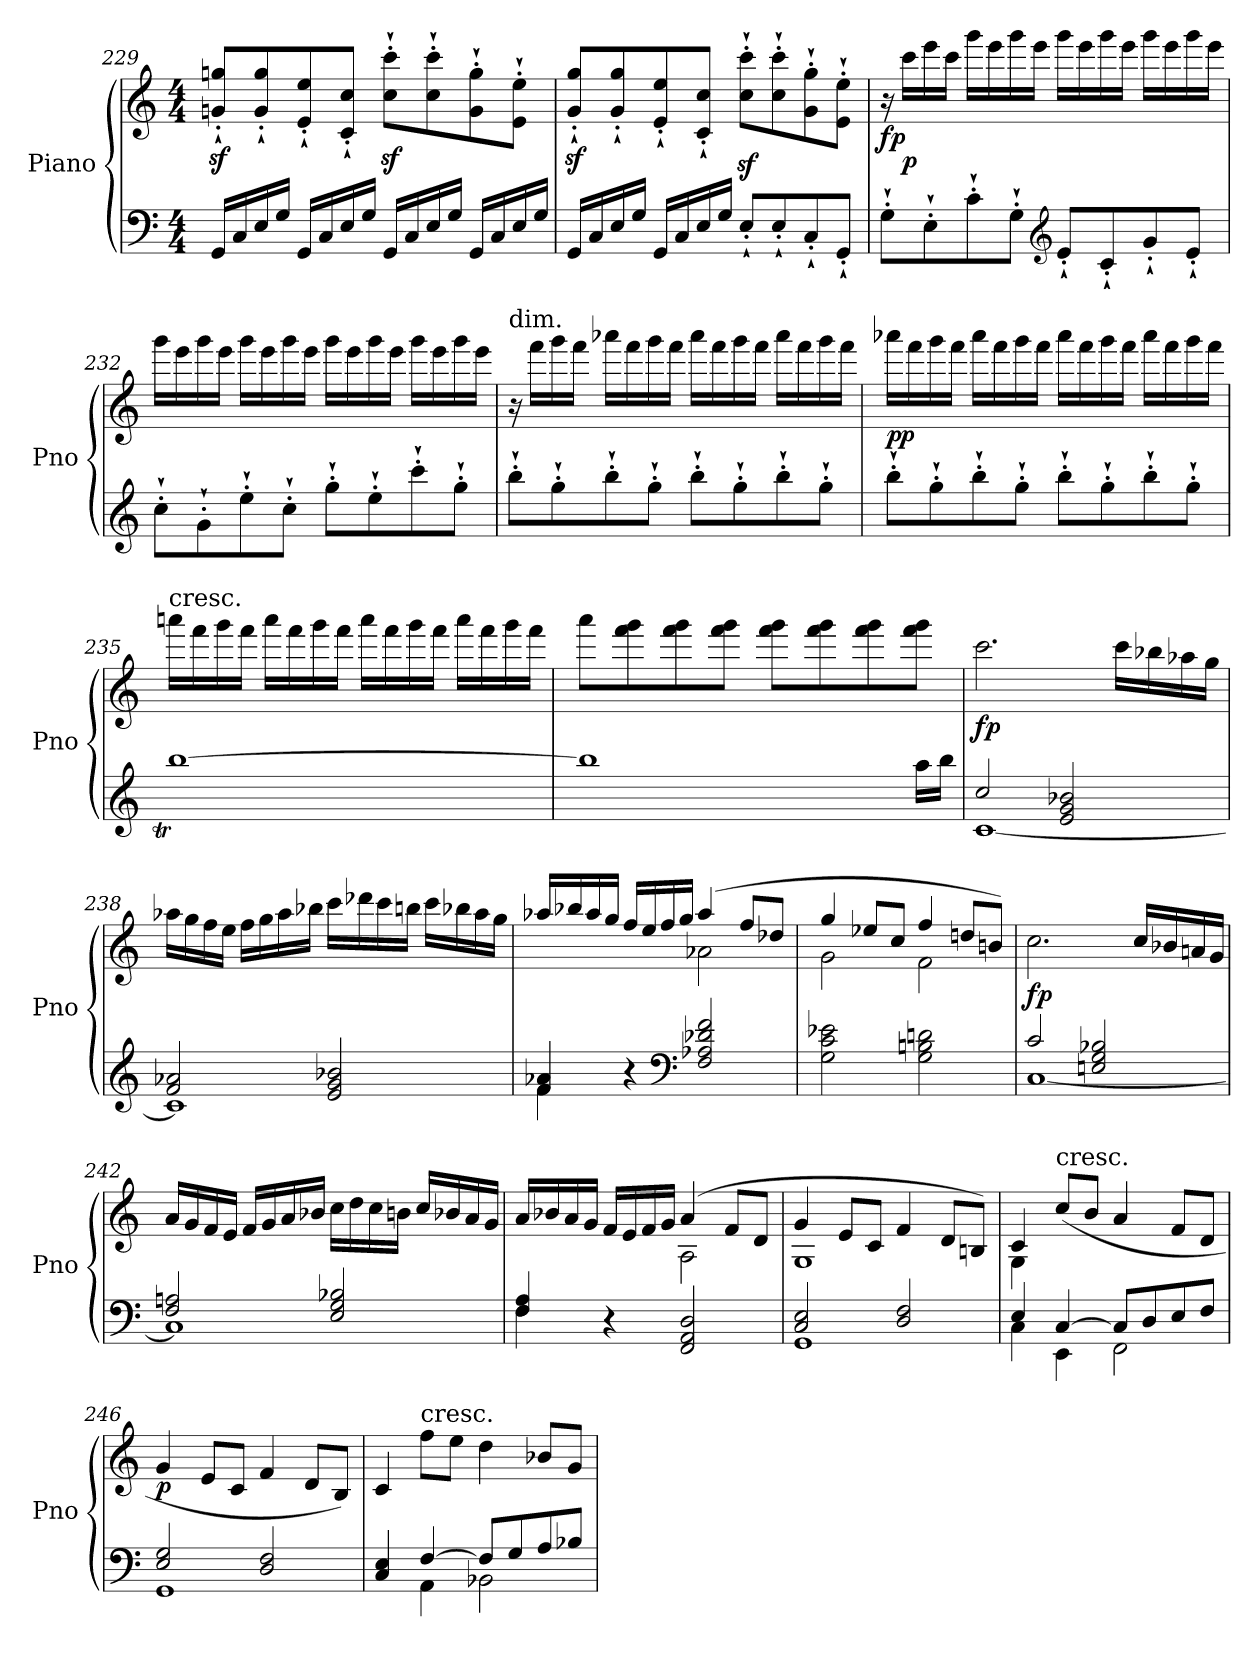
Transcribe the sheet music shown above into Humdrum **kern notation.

**kern	**kern	**dynam
*part1	*part1	*part1
*staff2	*staff1	*staff1/2
*I"Piano	*	*
*I'Pno	*	*
!!LO:LB:g=z
*clefF4	*clefG2	*
*k[]	*k[]	*
*M4/4	*M4/4	*
=229	=229	=229
16GG/LL	8gn/z<'` 8ggn/z<'`L	.
16C/	.	.
16E/	8g/'` 8gg/'`	.
16G/JJ	.	.
16GG/LL	8e/'` 8ee/'`	.
16C/	.	.
16E/	8c/'` 8cc/'`J	.
16G/JJ	.	.
16GG/LL	8cc\z<'` 8ccc\z<'`L	.
16C/	.	.
16E/	8cc\'` 8ccc\'`	.
16G/JJ	.	.
16GG/LL	8g\'` 8gg\'`	.
16C/	.	.
16E/	8e\'` 8ee\'`J	.
16G/JJ	.	.
=230	=230	=230
16GG/LL	8g/z<'` 8gg/z<'`L	.
16C/	.	.
16E/	8g/'` 8gg/'`	.
16G/JJ	.	.
16GG/LL	8e/'` 8ee/'`	.
16C/	.	.
16E/	8c/'` 8cc/'`J	.
16G/JJ	.	.
8E'`/L	8cc\z<'` 8ccc\z<'`L	.
8E'`/	8cc\'` 8ccc\'`	.
8C'`/	8g\'` 8gg\'`	.
8GG'`/J	8e\'` 8ee\'`J	.
!!LO:PB:g=z
=231	=231	=231
!	!	!LO:DY:b
8G'`\L	16r	fp
!	!	!LO:DY:b
.	16ccc\LL	p
8E'`\	16eee\	.
.	16ccc\JJ	.
8c'`\	16ggg\LL	.
.	16eee\	.
8G'`\J	16ggg\	.
.	16eee\JJ	.
*clefG2	*	*
8e'`/L	16ggg\LL	.
.	16eee\	.
8c'`/	16ggg\	.
.	16eee\JJ	.
8g'`/	16ggg\LL	.
.	16eee\	.
8e'`/J	16ggg\	.
.	16eee\JJ	.
=232	=232	=232
8cc'`\L	16ggg\LL	.
.	16eee\	.
8g'`\	16ggg\	.
.	16eee\JJ	.
8ee'`\	16ggg\LL	.
.	16eee\	.
8cc'`\J	16ggg\	.
.	16eee\JJ	.
8gg'`\L	16ggg\LL	.
.	16eee\	.
8ee'`\	16ggg\	.
.	16eee\JJ	.
8ccc'`\	16ggg\LL	.
.	16eee\	.
8gg'`\J	16ggg\	.
.	16eee\JJ	.
!!LO:LB:g=z
=233	=233	=233
!	!LO:TX:a:t=dim.	!
8bb'`\L	16r	.
.	16fff\LL	.
8gg'`\	16ggg\	.
.	16fff\JJ	.
8bb'`\	16aaa-X\LL	.
.	16fff\	.
8gg'`\J	16ggg\	.
.	16fff\JJ	.
8bb'`\L	16aaa-\LL	.
.	16fff\	.
8gg'`\	16ggg\	.
.	16fff\JJ	.
8bb'`\	16aaa-\LL	.
.	16fff\	.
8gg'`\J	16ggg\	.
.	16fff\JJ	.
=234	=234	=234
!	!	!LO:DY:b
8bb'`\L	16aaa-X\LL	pp
.	16fff\	.
8gg'`\	16ggg\	.
.	16fff\JJ	.
8bb'`\	16aaa-\LL	.
.	16fff\	.
8gg'`\J	16ggg\	.
.	16fff\JJ	.
8bb'`\L	16aaa-\LL	.
.	16fff\	.
8gg'`\	16ggg\	.
.	16fff\JJ	.
8bb'`\	16aaa-\LL	.
.	16fff\	.
8gg'`\J	16ggg\	.
.	16fff\JJ	.
!!LO:LB:g=z
=235	=235	=235
*^	*	*
!	!	!LO:TX:a:t=cresc.	!
[1bb	16bbtLLyy	16aaan\LL	.
.	16cccyy	16fff\	.
.	16bbyy	16ggg\	.
.	16cccJJyy	16fff\JJ	.
.	16bbLLyy	16aaa\LL	.
.	16cccyy	16fff\	.
.	16bbyy	16ggg\	.
.	16cccJJyy	16fff\JJ	.
.	16bbLLyy	16aaa\LL	.
.	16cccyy	16fff\	.
.	16bbyy	16ggg\	.
.	16cccJJyy	16fff\JJ	.
.	16bbLLyy	16aaa\LL	.
.	16cccyy	16fff\	.
.	16bbyy	16ggg\	.
.	16cccJJyy	16fff\JJ	.
=236	=236	=236	=236
1bb]	16bbLLyy	8aaa\L	.
.	16cccyy	.	.
.	16bbyy	8fff\ 8ggg\	.
.	16cccJJyy	.	.
.	16bbLLyy	8fff\ 8ggg\	.
.	16cccyy	.	.
.	16bbyy	8fff\ 8ggg\J	.
.	16cccJJyy	.	.
.	16bbLLyy	8fff\ 8ggg\L	.
.	16cccyy	.	.
.	16bbyy	8fff\ 8ggg\	.
.	16cccJJyy	.	.
.	16bbLLyy	8fff\ 8ggg\	.
.	16cccJJyy	.	.
.	16aa\LL	8fff\ 8ggg\J	.
.	16bb\JJ	.	.
!!LO:LB:g=z
=237	=237	=237	=237
!	!	!	!LO:DY:b
2cc/	[1c	2.ccc\	fp
2e/ 2g/ 2b-X/	.	.	.
.	.	16ccc\LL	.
.	.	16bb-X\	.
.	.	16aa-X\	.
.	.	16gg\JJ	.
=238	=238	=238	=238
2f/ 2a-X/	1c]	16aa-X\LL	.
.	.	16gg\	.
.	.	16ff\	.
.	.	16ee\JJ	.
.	.	16ff\LL	.
.	.	16gg\	.
.	.	16aa-\	.
.	.	16bb-X\JJ	.
2e/ 2g/ 2b-X/	.	16ccc\LL	.
.	.	16ddd-X\	.
.	.	16ccc\	.
.	.	16bbn\JJ	.
.	.	16ccc\LL	.
.	.	16bb-X\	.
.	.	16aa-\	.
.	.	16gg\JJ	.
=239	=239	=239	=239
*	*	*^	*
4f/ 4a-X/	4f\	16aa-X/LL	2ryy	.
.	.	16bb-X/	.	.
.	.	16aa-/	.	.
.	.	16gg/JJ	.	.
4r	2.ryy	16ff/LL	.	.
.	.	16ee/	.	.
.	.	16ff/	.	.
.	.	16gg/JJ	.	.
*clefF4	*	*	*	*
2F/ 2A-X/ 2d-X/ 2f/	.	(>4aa-/	2a-X\	.
.	.	8ff/L	.	.
.	.	8dd-X/J	.	.
*v	*v	*	*	*
!!LO:LB:g=z	!!
=240	=240	=240	=240
2G\ 2c\ 2e-X\	4gg/	2g\	.
.	8ee-X/L	.	.
.	8cc/J	.	.
2G\ 2Bn\ 2dn\	4ff/	2f\	.
.	8ddn/L	.	.
.	8bn/J)	.	.
*	*v	*v	*
=241	=241	=241
*^	*	*
!	!	!	!LO:DY:b
2c/	[1C	2.cc\	fp
2En/ 2G/ 2B-X/	.	.	.
.	.	16cc/LL	.
.	.	16b-X/	.
.	.	16an/	.
.	.	16g/JJ	.
=242	=242	=242	=242
2F/ 2An/	1C]	16a/LL	.
.	.	16g/	.
.	.	16f/	.
.	.	16e/JJ	.
.	.	16f/LL	.
.	.	16g/	.
.	.	16a/	.
.	.	16b-X/JJ	.
2E/ 2G/ 2B-X/	.	16cc\LL	.
.	.	16dd\	.
.	.	16cc\	.
.	.	16bn\JJ	.
.	.	16cc/LL	.
.	.	16b-X/	.
.	.	16a/	.
.	.	16g/JJ	.
=243	=243	=243	=243
*	*	*^	*
4F/ 4A/	4F\	16a/LL	2ryy	.
.	.	16b-X/	.	.
.	.	16a/	.	.
.	.	16g/JJ	.	.
4r	2.ryy	16f/LL	.	.
.	.	16e/	.	.
.	.	16f/	.	.
.	.	16g/JJ	.	.
2FF/ 2AA/ 2D/	.	(>4a/	2A\	.
.	.	8f/L	.	.
.	.	8d/J	.	.
!!LO:PB:g=z	!!
=244	=244	=244	=244	=244
2C/ 2E/	1GG	4g/	1G	.
.	.	8e/L	.	.
.	.	8c/J	.	.
2D/ 2F/	.	4f/	.	.
.	.	8d/L	.	.
.	.	8Bn/J)	.	.
=245	=245	=245	=245	=245
4E/	4C\	4c/	4G\	.
!	!	!LO:TX:a:t=cresc.	!	!
[4C/	4EE\	(>8cc/L	2.ryy	.
.	.	8b/J	.	.
8C/L]	2FF\	4a/	.	.
8D/	.	.	.	.
8E/	.	8f/L	.	.
8F/J	.	8d/J	.	.
*	*	*v	*v	*
=246	=246	=246	=246
!	!	!	!LO:DY:b
2E/ 2G/	1GG	4g/	p
.	.	8e/L	.
.	.	8c/J	.
2D/ 2F/	.	4f/	.
.	.	8d/L	.
.	.	8B/J)	.
=247	=247	=247	=247
4C/ 4E/	4ryy	4c/	.
!	!	!LO:TX:a:t=cresc.	!
[4F/	4AA\	8ff\L	.
.	.	8ee\J	.
8F/L]	2BB-X\	4dd\	.
8G/	.	.	.
8A/	.	8b-X/L	.
8B-X/J	.	8g/J	.
*v	*v	*	*
=	=	=
*-	*-	*-
